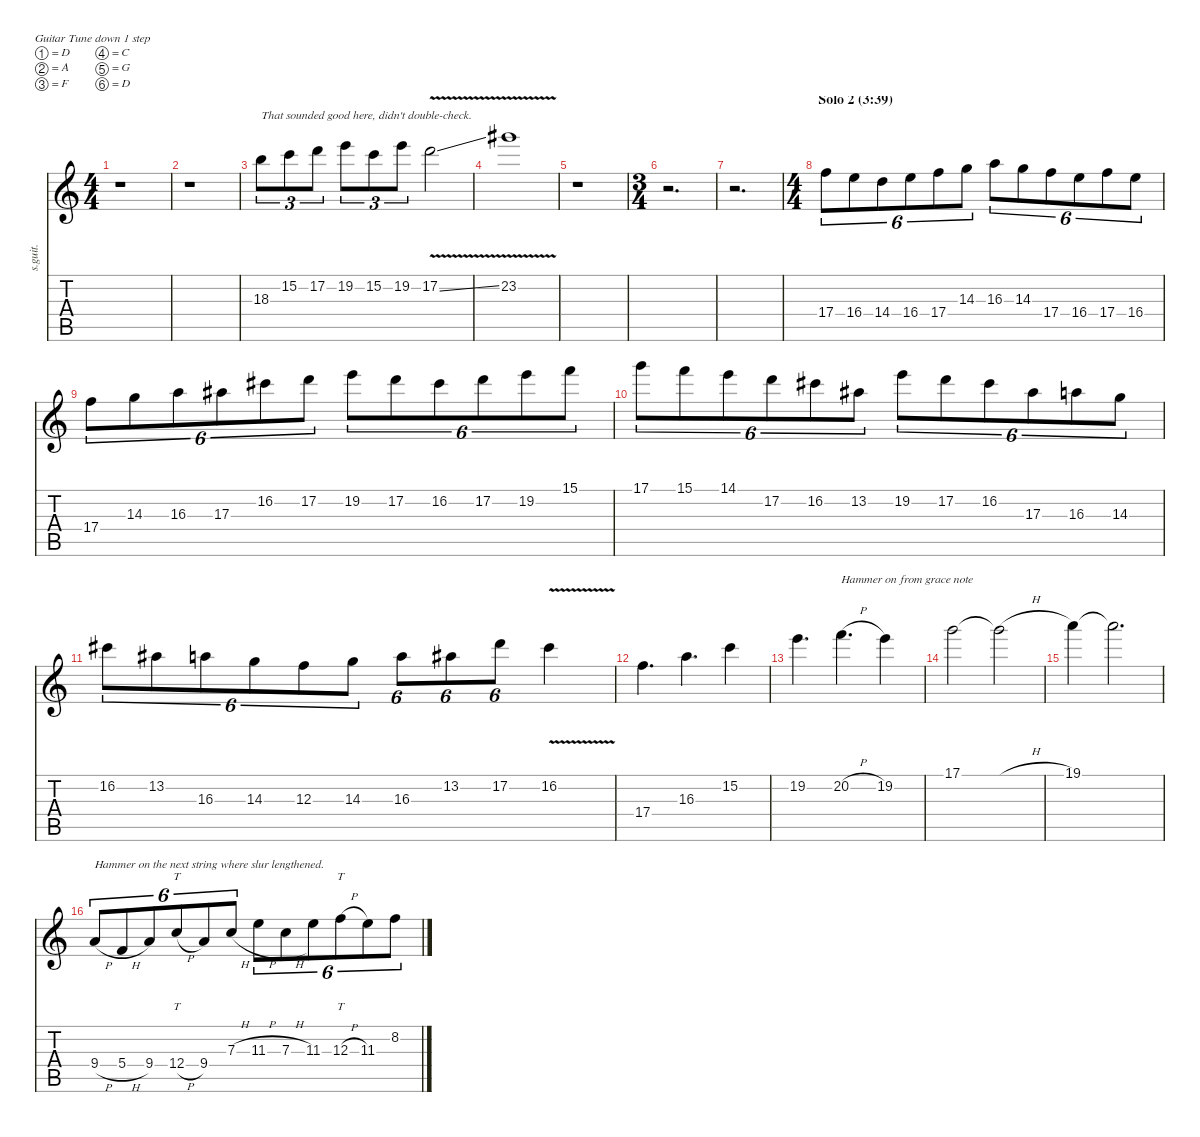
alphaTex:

\defaultSystemsLayout 4
\hideDynamics
\bracketExtendMode nobrackets
\track ("Guitar IV (solo II)" "s.guit.") {instrument distortionguitar}
\staff {score tabs}
\tuning (D4 A3 F3 C3 G2 D2)
\ts (4 4)
\tempo (240 hide)
\clef g2
\ks c
r.1{dy f} |
r.1 |
18.3.8{tu (3 2) txt "That sounded good here, didn't double-check." lyrics (0 "") lyrics (1 "") lyrics (2 "") lyrics (3 "") lyrics (4 "")} 15.2.8{tu (3 2) lyrics (0 "") lyrics (1 "") lyrics (2 "") lyrics (3 "") lyrics (4 "")} 17.2.8{tu (3 2) lyrics (0 "") lyrics (1 "") lyrics (2 "") lyrics (3 "") lyrics (4 "")} 19.2.8{tu (3 2) lyrics (0 "") lyrics (1 "") lyrics (2 "") lyrics (3 "") lyrics (4 "")} 15.2.8{tu (3 2) lyrics (0 "") lyrics (1 "") lyrics (2 "") lyrics (3 "") lyrics (4 "")} 19.2.8{tu (3 2) lyrics (0 "") lyrics (1 "") lyrics (2 "") lyrics (3 "") lyrics (4 "")} 17.2{v ss}.2{lyrics (0 "") lyrics (1 "") lyrics (2 "") lyrics (3 "") lyrics (4 "")} |
23.2{v acc #}.1{lyrics (0 "") lyrics (1 "") lyrics (2 "") lyrics (3 "") lyrics (4 "")} |
r.1 |
\ts (3 4)
\beaming (8 2 2 2 2)
r.2{d} |
r.2{d} |
\ts (4 4)
\beaming (8 2 2 2 2)
\section ("" "Solo 2 (3:39)")
17.4.8{tu (6 4) lyrics (0 "") lyrics (1 "") lyrics (2 "") lyrics (3 "") lyrics (4 "")} 16.4.8{tu (6 4) lyrics (0 "") lyrics (1 "") lyrics (2 "") lyrics (3 "") lyrics (4 "")} 14.4.8{tu (6 4) lyrics (0 "") lyrics (1 "") lyrics (2 "") lyrics (3 "") lyrics (4 "")} 16.4.8{tu (6 4) lyrics (0 "") lyrics (1 "") lyrics (2 "") lyrics (3 "") lyrics (4 "")} 17.4.8{tu (6 4) lyrics (0 "") lyrics (1 "") lyrics (2 "") lyrics (3 "") lyrics (4 "")} 14.3.8{tu (6 4) lyrics (0 "") lyrics (1 "") lyrics (2 "") lyrics (3 "") lyrics (4 "")} 16.3.8{tu (6 4) lyrics (0 "") lyrics (1 "") lyrics (2 "") lyrics (3 "") lyrics (4 "")} 14.3.8{tu (6 4) lyrics (0 "") lyrics (1 "") lyrics (2 "") lyrics (3 "") lyrics (4 "")} 17.4.8{tu (6 4) lyrics (0 "") lyrics (1 "") lyrics (2 "") lyrics (3 "") lyrics (4 "")} 16.4.8{tu (6 4) lyrics (0 "") lyrics (1 "") lyrics (2 "") lyrics (3 "") lyrics (4 "")} 17.4.8{tu (6 4) lyrics (0 "") lyrics (1 "") lyrics (2 "") lyrics (3 "") lyrics (4 "")} 16.4.8{tu (6 4) lyrics (0 "") lyrics (1 "") lyrics (2 "") lyrics (3 "") lyrics (4 "")} |
17.4.8{tu (6 4) lyrics (0 "") lyrics (1 "") lyrics (2 "") lyrics (3 "") lyrics (4 "")} 14.3.8{tu (6 4) lyrics (0 "") lyrics (1 "") lyrics (2 "") lyrics (3 "") lyrics (4 "")} 16.3.8{tu (6 4) lyrics (0 "") lyrics (1 "") lyrics (2 "") lyrics (3 "") lyrics (4 "")} 17.3{acc #}.8{tu (6 4) lyrics (0 "") lyrics (1 "") lyrics (2 "") lyrics (3 "") lyrics (4 "")} 16.2{acc #}.8{tu (6 4) lyrics (0 "") lyrics (1 "") lyrics (2 "") lyrics (3 "") lyrics (4 "")} 17.2.8{tu (6 4) lyrics (0 "") lyrics (1 "") lyrics (2 "") lyrics (3 "") lyrics (4 "")} 19.2.8{tu (6 4) lyrics (0 "") lyrics (1 "") lyrics (2 "") lyrics (3 "") lyrics (4 "")} 17.2.8{tu (6 4) lyrics (0 "") lyrics (1 "") lyrics (2 "") lyrics (3 "") lyrics (4 "")} 16.2{acc #}.8{tu (6 4) lyrics (0 "") lyrics (1 "") lyrics (2 "") lyrics (3 "") lyrics (4 "")} 17.2.8{tu (6 4) lyrics (0 "") lyrics (1 "") lyrics (2 "") lyrics (3 "") lyrics (4 "")} 19.2.8{tu (6 4) lyrics (0 "") lyrics (1 "") lyrics (2 "") lyrics (3 "") lyrics (4 "")} 15.1.8{tu (6 4) lyrics (0 "") lyrics (1 "") lyrics (2 "") lyrics (3 "") lyrics (4 "")} |
17.1.8{tu (6 4) lyrics (0 "") lyrics (1 "") lyrics (2 "") lyrics (3 "") lyrics (4 "")} 15.1.8{tu (6 4) lyrics (0 "") lyrics (1 "") lyrics (2 "") lyrics (3 "") lyrics (4 "")} 14.1.8{tu (6 4) lyrics (0 "") lyrics (1 "") lyrics (2 "") lyrics (3 "") lyrics (4 "")} 17.2.8{tu (6 4) lyrics (0 "") lyrics (1 "") lyrics (2 "") lyrics (3 "") lyrics (4 "")} 16.2{acc #}.8{tu (6 4) lyrics (0 "") lyrics (1 "") lyrics (2 "") lyrics (3 "") lyrics (4 "")} 13.2{acc #}.8{tu (6 4) lyrics (0 "") lyrics (1 "") lyrics (2 "") lyrics (3 "") lyrics (4 "")} 19.2.8{tu (6 4) lyrics (0 "") lyrics (1 "") lyrics (2 "") lyrics (3 "") lyrics (4 "")} 17.2.8{tu (6 4) lyrics (0 "") lyrics (1 "") lyrics (2 "") lyrics (3 "") lyrics (4 "")} 16.2{acc #}.8{tu (6 4) lyrics (0 "") lyrics (1 "") lyrics (2 "") lyrics (3 "") lyrics (4 "")} 17.3{acc #}.8{tu (6 4) lyrics (0 "") lyrics (1 "") lyrics (2 "") lyrics (3 "") lyrics (4 "")} 16.3.8{tu (6 4) lyrics (0 "") lyrics (1 "") lyrics (2 "") lyrics (3 "") lyrics (4 "")} 14.3.8{tu (6 4) lyrics (0 "") lyrics (1 "") lyrics (2 "") lyrics (3 "") lyrics (4 "")} |
16.2{acc #}.8{tu (6 4) lyrics (0 "") lyrics (1 "") lyrics (2 "") lyrics (3 "") lyrics (4 "")} 13.2{acc #}.8{tu (6 4) lyrics (0 "") lyrics (1 "") lyrics (2 "") lyrics (3 "") lyrics (4 "")} 16.3.8{tu (6 4) lyrics (0 "") lyrics (1 "") lyrics (2 "") lyrics (3 "") lyrics (4 "")} 14.3.8{tu (6 4) lyrics (0 "") lyrics (1 "") lyrics (2 "") lyrics (3 "") lyrics (4 "")} 12.3.8{tu (6 4) lyrics (0 "") lyrics (1 "") lyrics (2 "") lyrics (3 "") lyrics (4 "")} 14.3.8{tu (6 4) lyrics (0 "") lyrics (1 "") lyrics (2 "") lyrics (3 "") lyrics (4 "")} 16.3.8{tu (6 4) lyrics (0 "") lyrics (1 "") lyrics (2 "") lyrics (3 "") lyrics (4 "")} 13.2{acc #}.8{tu (6 4) lyrics (0 "") lyrics (1 "") lyrics (2 "") lyrics (3 "") lyrics (4 "")} 17.2.8{tu (6 4) lyrics (0 "") lyrics (1 "") lyrics (2 "") lyrics (3 "") lyrics (4 "")} 16.2{v acc #}.4{lyrics (0 "") lyrics (1 "") lyrics (2 "") lyrics (3 "") lyrics (4 "")} |
17.4.4{d lyrics (0 "") lyrics (1 "") lyrics (2 "") lyrics (3 "") lyrics (4 "")} 16.3.4{d lyrics (0 "") lyrics (1 "") lyrics (2 "") lyrics (3 "") lyrics (4 "")} 15.2.4{lyrics (0 "") lyrics (1 "") lyrics (2 "") lyrics (3 "") lyrics (4 "")} |
19.2.4{d lyrics (0 "") lyrics (1 "") lyrics (2 "") lyrics (3 "") lyrics (4 "")} 20.2{h}.4{d txt "Hammer on from grace note" lyrics (0 "") lyrics (1 "") lyrics (2 "") lyrics (3 "") lyrics (4 "")} 19.2.4{lyrics (0 "") lyrics (1 "") lyrics (2 "") lyrics (3 "") lyrics (4 "")} |
17.1.2{lyrics (0 "") lyrics (1 "") lyrics (2 "") lyrics (3 "") lyrics (4 "")} 17.1{h t}.2{lyrics (0 "") lyrics (1 "") lyrics (2 "") lyrics (3 "") lyrics (4 "")} |
19.1.4{lyrics (0 "") lyrics (1 "") lyrics (2 "") lyrics (3 "") lyrics (4 "")} 19.1{t}.2{d lyrics (0 "") lyrics (1 "") lyrics (2 "") lyrics (3 "") lyrics (4 "")} |
9.4{h}.8{tu (6 4) txt "Hammer on the next string where slur lengthened." lyrics (0 "") lyrics (1 "") lyrics (2 "") lyrics (3 "") lyrics (4 "")} 5.4{h}.8{tu (6 4) lyrics (0 "") lyrics (1 "") lyrics (2 "") lyrics (3 "") lyrics (4 "")} 9.4.8{tu (6 4) lyrics (0 "") lyrics (1 "") lyrics (2 "") lyrics (3 "") lyrics (4 "")} 12.4{h}.8{tt tu (6 4) lyrics (0 "") lyrics (1 "") lyrics (2 "") lyrics (3 "") lyrics (4 "")} 9.4.8{tu (6 4) lyrics (0 "") lyrics (1 "") lyrics (2 "") lyrics (3 "") lyrics (4 "")} 7.3{h}.8{tu (6 4) lyrics (0 "") lyrics (1 "") lyrics (2 "") lyrics (3 "") lyrics (4 "")} 11.3{h}.8{tu (6 4) lyrics (0 "") lyrics (1 "") lyrics (2 "") lyrics (3 "") lyrics (4 "")} 7.3{h}.8{tu (6 4) lyrics (0 "") lyrics (1 "") lyrics (2 "") lyrics (3 "") lyrics (4 "")} 11.3.8{tu (6 4) lyrics (0 "") lyrics (1 "") lyrics (2 "") lyrics (3 "") lyrics (4 "")} 12.3{h}.8{tt tu (6 4) lyrics (0 "") lyrics (1 "") lyrics (2 "") lyrics (3 "") lyrics (4 "")} 11.3.8{tu (6 4) lyrics (0 "") lyrics (1 "") lyrics (2 "") lyrics (3 "") lyrics (4 "")} 8.2.8{tu (6 4) lyrics (0 "") lyrics (1 "") lyrics (2 "") lyrics (3 "") lyrics (4 "")}
